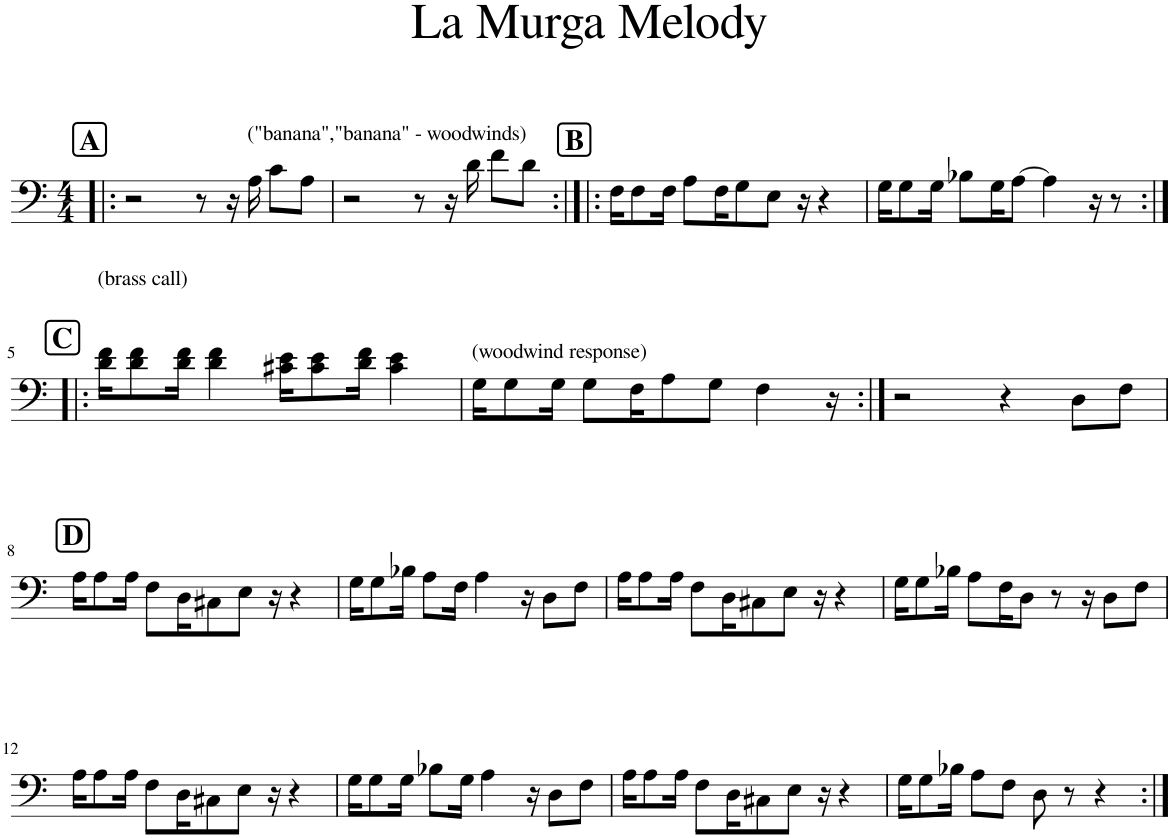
**kern
*part1
*staff1
*I"Trombone
*I'Tbn.
*clefF4
*k[]
*M4/4
!!LO:REH:place=s1:a:B:cj:fs=14:t=A
=1!|:
2r
8r
16r
!LO:TX:a:t=("banana","banana" - woodwinds)
16A\
8c\L
8A\J
=2
2r
8r
16r
16d\
8f\L
8d\J
!!LO:REH:place=s1:a:B:cj:fs=14:t=B
=3:|!|:
16F\KL
8F\
16F\Jk
8A\L
16F\K
8G\
8E\J
16r
4r
=4
16G\KL
8G\
16G\Jk
8B-X\L
16G\K
[8A\J
4A\]
16r
8r
!!LO:LB:g=z
!!LO:REH:place=s1:a:B:cj:fs=14:t=C
=5:|!|:
!LO:TX:a:t=(brass call)
16d\ 16f\KL
8d\ 8f\
16d\ 16f\Jk
4d\ 4f\
16c#X\ 16e\KL
8c#\ 8e\
16d\ 16f\Jk
4c#\ 4e\
=6
!LO:TX:a:t=(woodwind response)
16G\KL
8G\
16G\Jk
8G\L
16F\K
8A\
8G\J
4F\
16r
=7:|!
2r
4r
8D\L
8F\J
!!LO:LB:g=z
!!LO:REH:place=s1:a:B:cj:fs=14:t=D
=8
16A\KL
8A\
16A\Jk
8F\L
16D\K
8C#X\
8E\J
16r
4r
=9
16G\KL
8G\
16B-X\Jk
8A\L
16F\Jk
4A\
16r
8D\L
8F\J
=10
16A\KL
8A\
16A\Jk
8F\L
16D\K
8C#X\
8E\J
16r
4r
=11
16G\KL
8G\
16B-X\Jk
8A\L
16F\K
8D\J
8r
16r
8D\L
8F\J
!!LO:LB:g=z
=12
16A\KL
8A\
16A\Jk
8F\L
16D\K
8C#X\
8E\J
16r
4r
=13
16G\KL
8G\
16G\Jk
8B-X\L
16G\Jk
4A\
16r
8D\L
8F\J
=14
16A\KL
8A\
16A\Jk
8F\L
16D\K
8C#X\
8E\J
16r
4r
=15
16G\KL
8G\
16B-X\Jk
8A\L
8F\J
8D\
8r
4r
=:|!
*-
